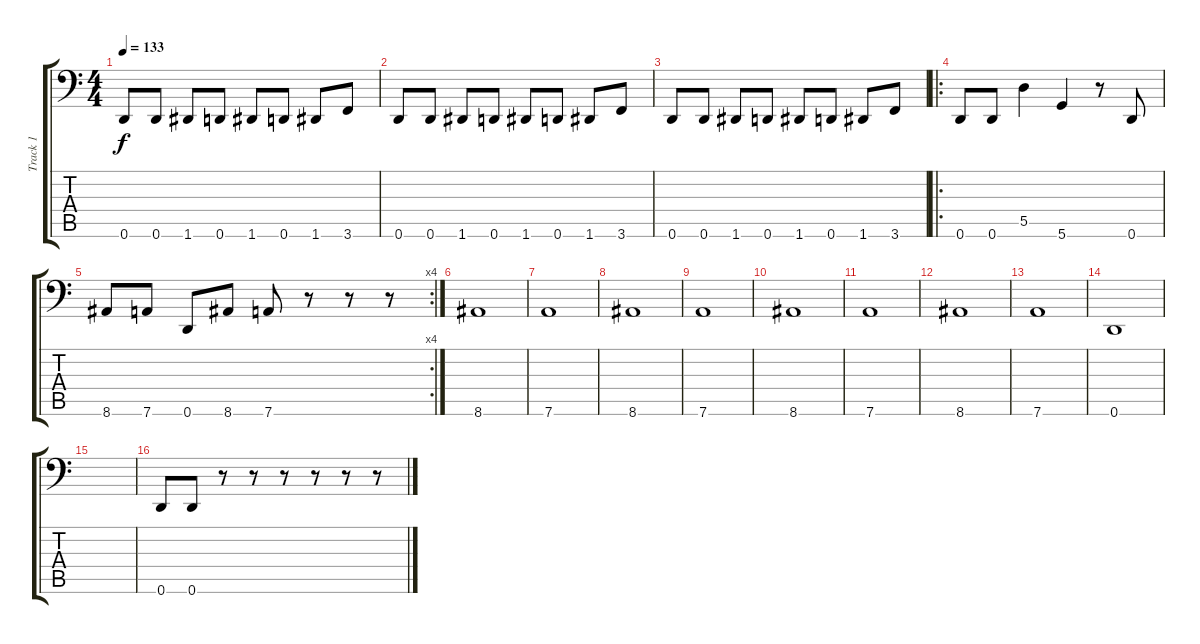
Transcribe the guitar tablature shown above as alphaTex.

\track ("Track 1" "Track 1") {instrument electricbasspick}
\staff {score tabs}
\tuning (E3 B2 G2 D2 A1 D1) {hide}
\ts (4 4)
\tempo 133
\clef f4
\ks c
0.6.8{dy f} 0.6.8 1.6.8 0.6.8 1.6.8 0.6.8 1.6.8 3.6.8 |
0.6.8 0.6.8 1.6.8 0.6.8 1.6.8 0.6.8 1.6.8 3.6.8 |
0.6.8 0.6.8 1.6.8 0.6.8 1.6.8 0.6.8 1.6.8 3.6.8 |
\ro
0.6.8 0.6.8 5.5.4 5.6.4 r.8 0.6.8 |
\rc 4
8.6.8 7.6.8 0.6.8 8.6.8 7.6.8 r.8 r.8 r.8 |
8.6.1 |
7.6.1 |
8.6.1 |
7.6.1 |
8.6.1 |
7.6.1 |
8.6.1 |
7.6.1 |
0.6.1 |
|
0.6.8 0.6.8 r.8 r.8 r.8 r.8 r.8 r.8
